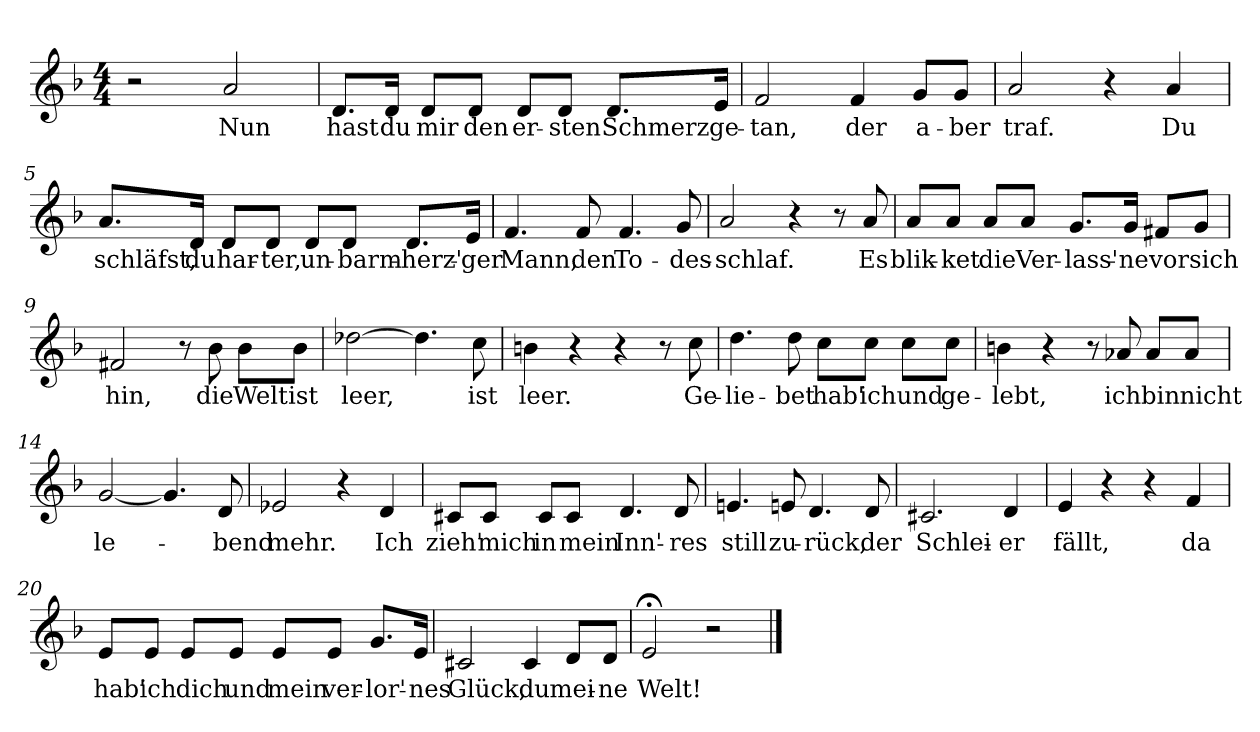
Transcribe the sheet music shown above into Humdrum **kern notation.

**kern	**text
*part1	*part1
*staff1	*staff1
*clefG2	*
*k[b-]	*
*M4/4	*
=1	=1
2r	.
!	!LO:LY:b
2a/	Nun
=2	=2
!	!LO:LY:b
8.d/L	hast
!	!LO:LY:b
16d/Jk	du
!	!LO:LY:b
8d/L	mir
!	!LO:LY:b
8d/J	den
!	!LO:LY:b
8d/L	er-
!	!LO:LY:b
8d/J	-sten
!	!LO:LY:b
8.d/L	Schmerz
!	!LO:LY:b
16e/Jk	ge-
=3	=3
!	!LO:LY:b
2f/	-tan,
!	!LO:LY:b
4f/	der
!	!LO:LY:b
8g/L	a-
!	!LO:LY:b
8g/J	-ber
=4	=4
!	!LO:LY:b
2a/	traf.
4r	.
!	!LO:LY:b
4a/	Du
=5	=5
!	!LO:LY:b
8.a/L	schläfst,
!	!LO:LY:b
16d/Jk	du
!	!LO:LY:b
8d/L	har-
!	!LO:LY:b
8d/J	-ter,
!	!LO:LY:b
8d/L	un-
!	!LO:LY:b
8d/J	-barm-
!	!LO:LY:b
8.d/L	-herz'-
!	!LO:LY:b
16e/Jk	-ger
!!LO:LB:g=z
=6	=6
!	!LO:LY:b
4.f/	Mann,
!	!LO:LY:b
8f/	den
!	!LO:LY:b
4.f/	To-
!	!LO:LY:b
8g/	-des-
=7	=7
!	!LO:LY:b
2a/	-schlaf.
4r	.
8r	.
!	!LO:LY:b
8a/	Es
=8	=8
!	!LO:LY:b
8a/L	blik-
!	!LO:LY:b
8a/J	-ket
!	!LO:LY:b
8a/L	die
!	!LO:LY:b
8a/J	Ver-
!	!LO:LY:b
8.g/L	-lass'-
!	!LO:LY:b
16g/Jk	-ne
!	!LO:LY:b
8f#X/L	vor
!	!LO:LY:b
8g/J	sich
=9	=9
!	!LO:LY:b
2f#X/	hin,
8r	.
!	!LO:LY:b
8b-\	die
!	!LO:LY:b
8b-\L	Welt
!	!LO:LY:b
8b-\J	ist
=10	=10
!	!LO:LY:b
[2dd-X\	leer,
4.dd-\]	.
!	!LO:LY:b
8cc\	ist
=11	=11
!	!LO:LY:b
4bn\	leer.
4r	.
4r	.
8r	.
!	!LO:LY:b
8cc\	Ge-
!!LO:LB:g=z
=12	=12
!	!LO:LY:b
4.dd\	-lie-
!	!LO:LY:b
8dd\	-bet
!	!LO:LY:b
8cc\L	hab'
!	!LO:LY:b
8cc\J	ich
!	!LO:LY:b
8cc\L	und
!	!LO:LY:b
8cc\J	ge-
=13	=13
!	!LO:LY:b
4bn\	-lebt,
4r	.
8r	.
!	!LO:LY:b
8a-X/	ich
!	!LO:LY:b
8a-/L	bin
!	!LO:LY:b
8a-/J	nicht
=14	=14
!	!LO:LY:b
[2g/	le-
4.g/]	.
!	!LO:LY:b
8d/	-bend
=15	=15
!	!LO:LY:b
2e-X/	mehr.
4r	.
!	!LO:LY:b
4d/	Ich
=16	=16
!	!LO:LY:b
8c#X/L	zieh'
!	!LO:LY:b
8c#/J	mich
!	!LO:LY:b
8c#/L	in
!	!LO:LY:b
8c#/J	mein
!	!LO:LY:b
4.d/	Inn'-
!	!LO:LY:b
8d/	-res
=17	=17
!	!LO:LY:b
4.en/	still
!	!LO:LY:b
8en/	zu-
!	!LO:LY:b
4.d/	-rück,
!	!LO:LY:b
8d/	der
!!LO:LB:g=z
=18	=18
!	!LO:LY:b
2.c#X/	Schlei-
!	!LO:LY:b
4d/	-er
=19	=19
!	!LO:LY:b
4e/	fällt,
4r	.
4r	.
!	!LO:LY:b
4f/	da
=20	=20
!	!LO:LY:b
8e/L	hab'
!	!LO:LY:b
8e/J	ich
!	!LO:LY:b
8e/L	dich
!	!LO:LY:b
8e/J	und
!	!LO:LY:b
8e/L	mein
!	!LO:LY:b
8e/J	ver-
!	!LO:LY:b
8.g/L	-lor'-
!	!LO:LY:b
16e/Jk	-nes
=21	=21
!	!LO:LY:b
2c#X/	Glück,
!	!LO:LY:b
4c#/	du
!	!LO:LY:b
8d/L	mei-
!	!LO:LY:b
8d/J	-ne
=22	=22
!	!LO:LY:b
2e;</	Welt!
2r	.
==	==
*-	*-
